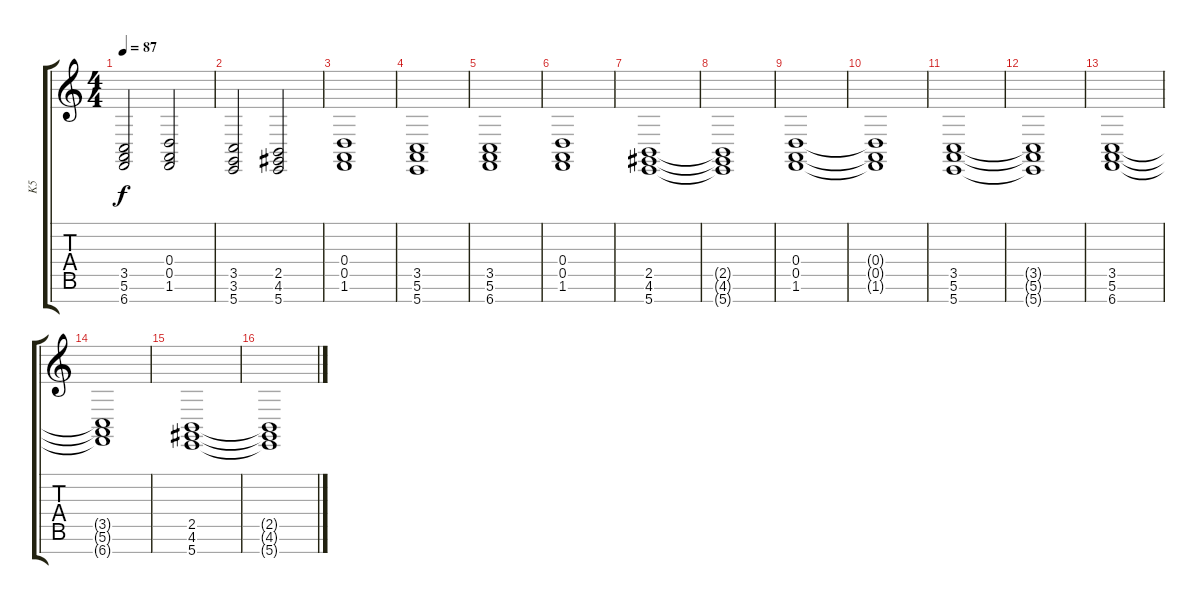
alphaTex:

\track ("K5" "K5") {instrument stringensemble1}
\staff {score tabs}
\tuning (E4 B3 G3 D3 A2 E2 B1) {hide}
\ts (4 4)
\tempo 87
\clef g2
\ks c
(3.5 5.6 6.7).2{dy f} (0.4 0.5 1.6).2 |
(3.5 3.6 5.7).2 (2.5 4.6 5.7).2 |
(0.4 0.5 1.6).1 |
(3.5 5.6 5.7).1 |
(3.5 5.6 6.7).1 |
(0.4 0.5 1.6).1 |
(2.5 4.6 5.7).1 |
(2.5{t} 4.6{t} 5.7{t}).1 |
(0.4 0.5 1.6).1 |
(0.4{t} 0.5{t} 1.6{t}).1 |
(3.5 5.6 5.7).1 |
(3.5{t} 5.6{t} 5.7{t}).1 |
(3.5 5.6 6.7).1 |
(3.5{t} 5.6{t} 6.7{t}).1 |
(2.5 4.6 5.7).1 |
(2.5{t} 4.6{t} 5.7{t}).1
